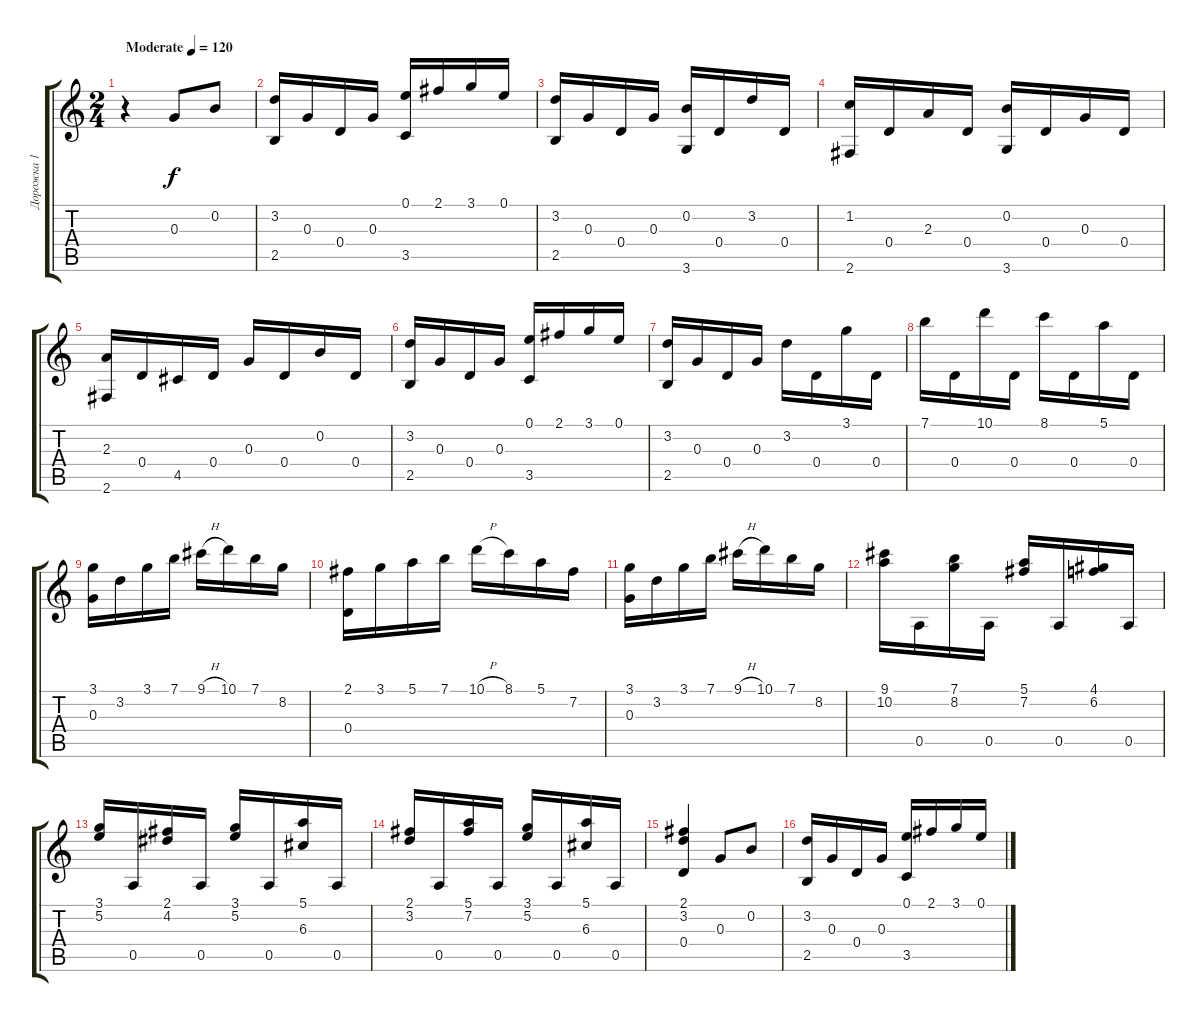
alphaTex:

\track ("Дорожка 1" "Дорожка 1") {instrument acousticguitarnylon}
\staff {score tabs}
\tuning (E4 B3 G3 D3 A2 E2) {hide}
\ts (2 4)
\tempo (120 "Moderate")
\clef g2
\ks c
r.4{dy f instrument acousticguitarnylon} 0.3.8 0.2.8 |
(3.2 2.5).16 0.3.16 0.4.16 0.3.16 (0.1 3.5).16 2.1.16 3.1.16 0.1.16 |
(3.2 2.5).16 0.3.16 0.4.16 0.3.16 (0.2 3.6).16 0.4.16 3.2.16 0.4.16 |
(1.2 2.6).16 0.4.16 2.3.16 0.4.16 (0.2 3.6).16 0.4.16 0.3.16 0.4.16 |
(2.3 2.6).16 0.4.16 4.5.16 0.4.16 0.3.16 0.4.16 0.2.16 0.4.16 |
(3.2 2.5).16 0.3.16 0.4.16 0.3.16 (0.1 3.5).16 2.1.16 3.1.16 0.1.16 |
(3.2 2.5).16 0.3.16 0.4.16 0.3.16 3.2.16 0.4.16 3.1.16 0.4.16 |
7.1.16 0.4.16 10.1.16 0.4.16 8.1.16 0.4.16 5.1.16 0.4.16 |
(3.1 0.3).16 3.2.16 3.1.16 7.1.16 9.1{h}.16 10.1.16 7.1.16 8.2.16 |
(2.1 0.4).16 3.1.16 5.1.16 7.1.16 10.1{h}.16 8.1.16 5.1.16 7.2.16 |
(3.1 0.3).16 3.2.16 3.1.16 7.1.16 9.1{h}.16 10.1.16 7.1.16 8.2.16 |
(9.1 10.2).16 0.5.16 (7.1 8.2).16 0.5.16 (5.1 7.2).16 0.5.16 (4.1 6.2).16 0.5.16 |
(3.1 5.2).16 0.5.16 (2.1 4.2).16 0.5.16 (3.1 5.2).16 0.5.16 (5.1 6.3).16 0.5.16 |
(2.1 3.2).16 0.5.16 (5.1 7.2).16 0.5.16 (3.1 5.2).16 0.5.16 (5.1 6.3).16 0.5.16 |
(2.1 3.2 0.4).4 0.3.8 0.2.8 |
(3.2 2.5).16 0.3.16 0.4.16 0.3.16 (0.1 3.5).16 2.1.16 3.1.16 0.1.16
